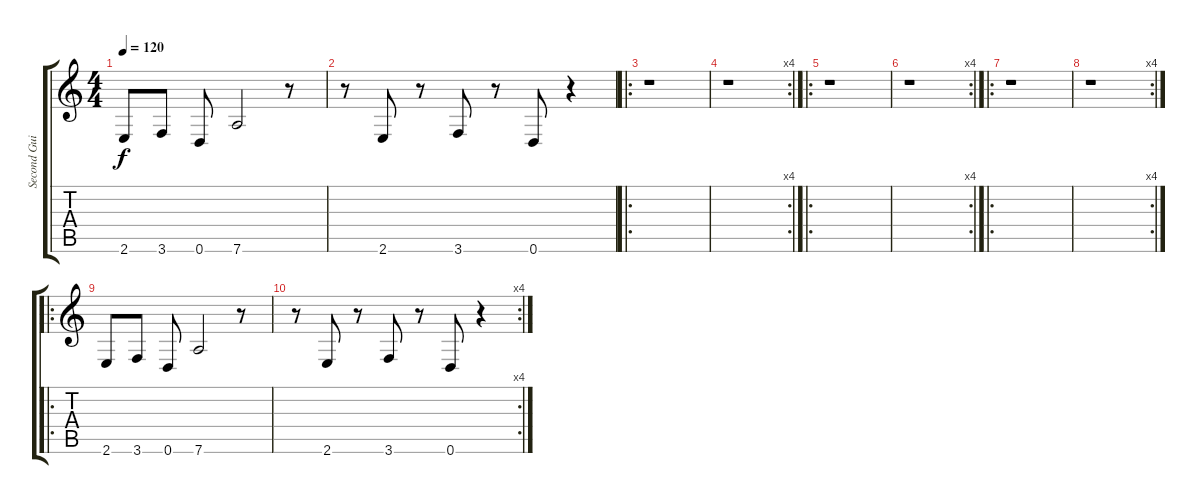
\track ("Second Guitar" "Second Gui") {instrument distortionguitar}
\staff {score tabs}
\tuning (E4 B3 G3 D3 A2 D2) {hide}
\ts (4 4)
\tempo 120
\clef g2
\ks c
2.6.8{dy f} 3.6.8 0.6.8 7.6.2 r.8 |
r.8 2.6.8 r.8 3.6.8 r.8 0.6.8 r.4 |
\ro
r.1 |
\rc 4
r.1 |
\ro
r.1 |
\rc 4
r.1 |
\ro
r.1 |
\rc 4
r.1 |
\ro
2.6.8 3.6.8 0.6.8 7.6.2 r.8 |
\rc 4
r.8 2.6.8 r.8 3.6.8 r.8 0.6.8 r.4
